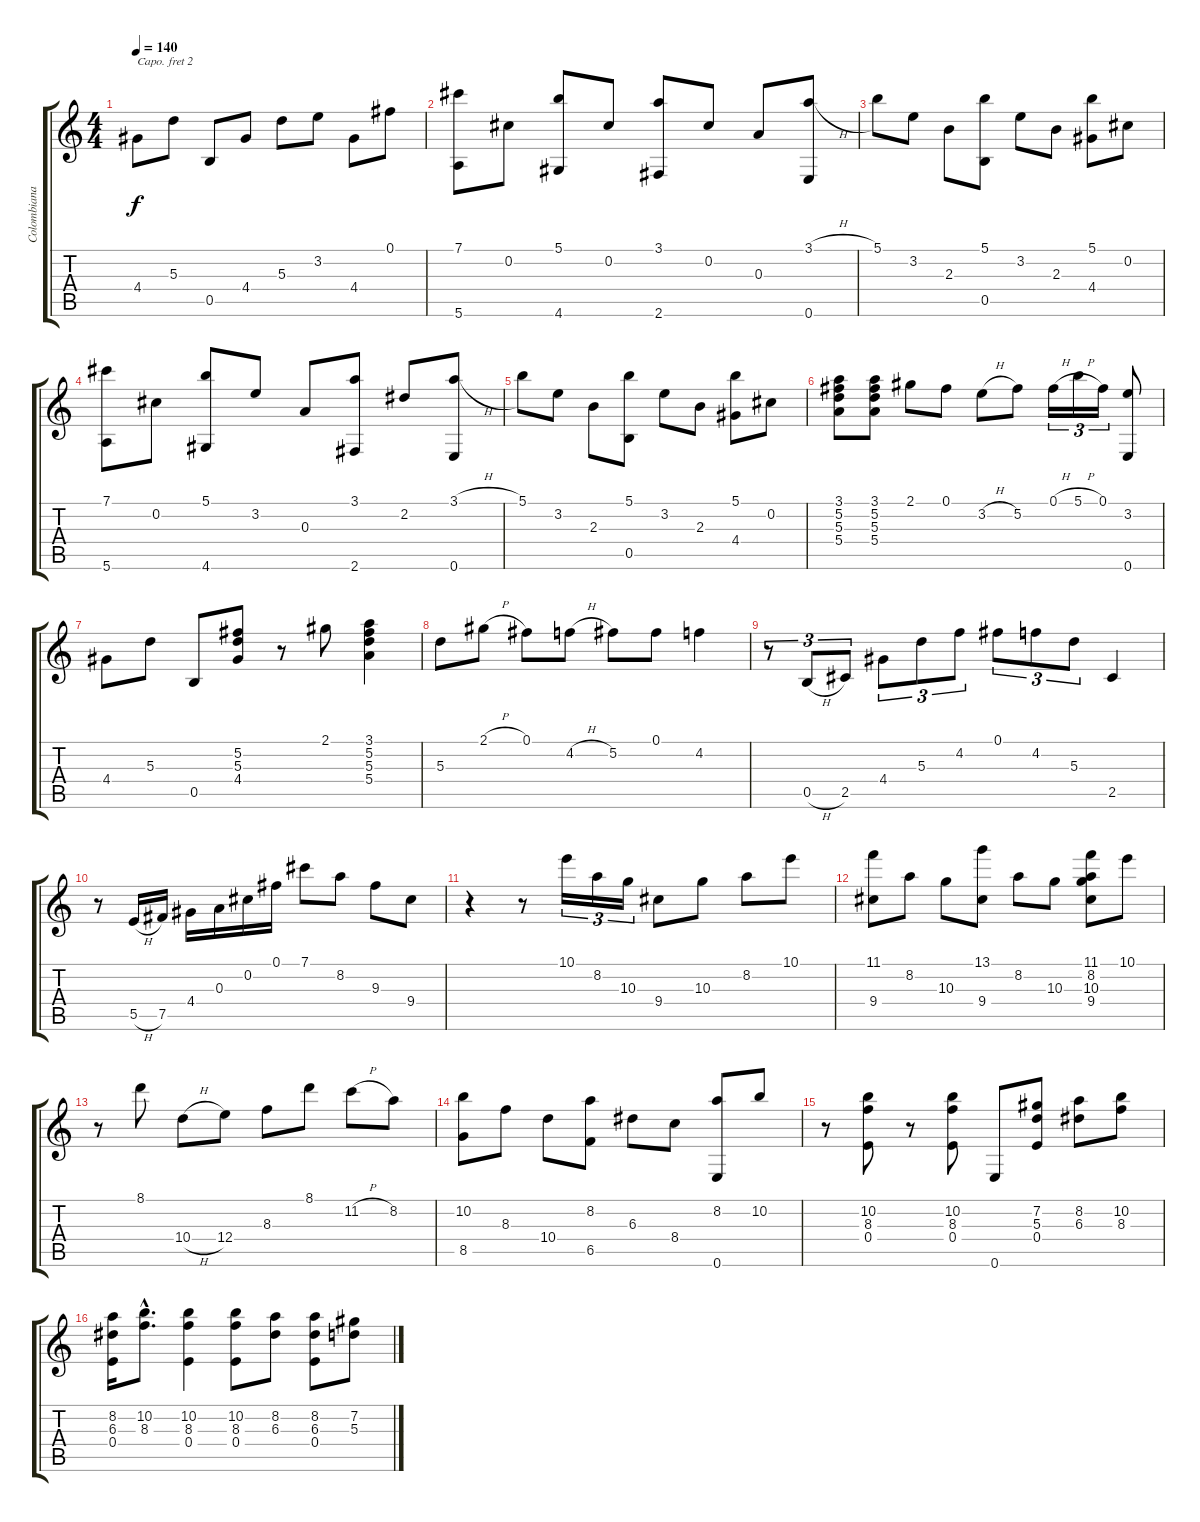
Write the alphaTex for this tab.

\track ("Colombiana" "Colombiana") {instrument acousticguitarnylon}
\staff {score tabs}
\capo 2
\tuning (E4 B3 G3 D3 A2 D2) {hide}
\ts (4 4)
\tempo 140
\clef g2
\ks c
4.4.8{dy f} 5.3.8 0.5.8 4.4.8 5.3.8 3.2.8 4.4.8 0.1.8 |
(7.1 5.6).8 0.2.8 (5.1 4.6).8 0.2.8 (3.1 2.6).8 0.2.8 0.3.8 (3.1{h} 0.6).8 |
5.1.8 3.2.8 2.3.8 (5.1 0.5).8 3.2.8 2.3.8 (5.1 4.4).8 0.2.8 |
(7.1 5.6).8 0.2.8 (5.1 4.6).8 3.2.8 0.3.8 (3.1 2.6).8 2.2.8 (3.1{h} 0.6).8 |
5.1.8 3.2.8 2.3.8 (5.1 0.5).8 3.2.8 2.3.8 (5.1 4.4).8 0.2.8 |
(3.1 5.2 5.3 5.4).8 (3.1 5.2 5.3 5.4).8 2.1.8 0.1.8 3.2{h}.8 5.2.8 0.1{h}.16{tu (3 2)} 5.1{h}.16{tu (3 2)} 0.1.16{tu (3 2)} (3.2 0.6).8 |
4.4.8 5.3.8 0.5.8 (5.2 5.3 4.4).8 r.8 2.1.8 (3.1 5.2 5.3 5.4).4 |
5.3.8 2.1{h}.8 0.1.8 4.2{h}.8 5.2.8 0.1.8 4.2.4 |
r.8{tu (3 2)} 0.5{h}.8{tu (3 2)} 2.5.8{tu (3 2)} 4.4.8{tu (3 2)} 5.3.8{tu (3 2)} 4.2.8{tu (3 2)} 0.1.8{tu (3 2)} 4.2.8{tu (3 2)} 5.3.8{tu (3 2)} 2.5.4 |
r.8 5.5{h}.16 7.5.16 4.4.16 0.3.16 0.2.16 0.1.16 7.1.8 8.2.8 9.3.8 9.4.8 |
r.4 r.8 10.1.16{tu (3 2)} 8.2.16{tu (3 2)} 10.3.16{tu (3 2)} 9.4.8 10.3.8 8.2.8 10.1.8 |
(11.1 9.4).8 8.2.8 10.3.8 (13.1 9.4).8 8.2.8 10.3.8 (11.1 8.2 10.3 9.4).8 10.1.8 |
r.8 8.1.8 10.4{h}.8 12.4.8 8.3.8 8.1.8 11.2{h}.8 8.2.8 |
(10.2 8.5).8 8.3.8 10.4.8 (8.2 6.5).8 6.3.8 8.4.8 (8.2 0.6).8 10.2.8 |
r.8 (10.2 8.3 0.4).8 r.8 (10.2 8.3 0.4).8 0.6.8 (7.2 5.3 0.4).8 (8.2 6.3).8 (10.2 8.3).8 |
(8.2 6.3 0.4).16 (10.2{hac} 8.3{hac}).8{d} (10.2 8.3 0.4).4 (10.2 8.3 0.4).8 (8.2 6.3).8 (8.2 6.3 0.4).8 (7.2 5.3).8
